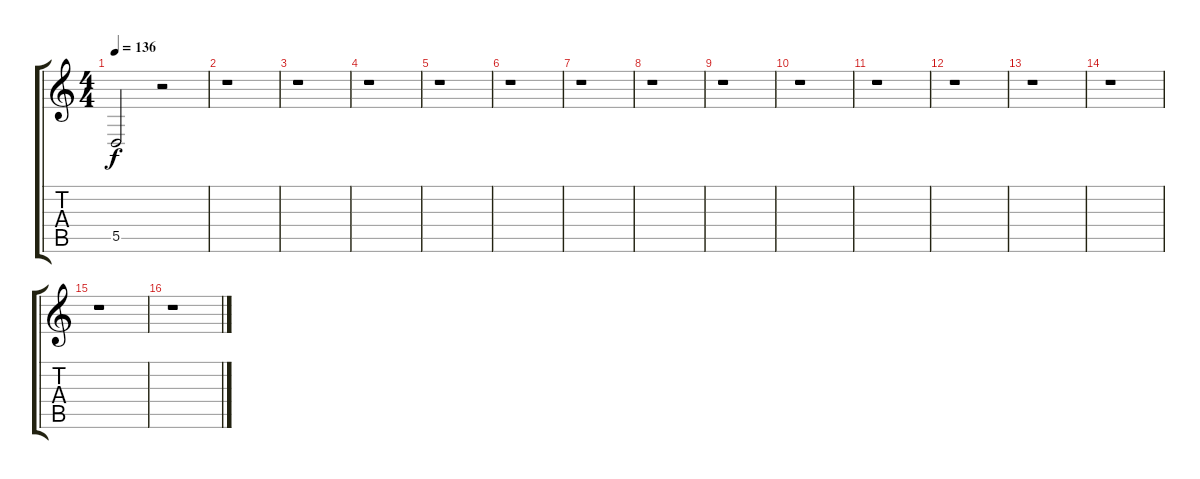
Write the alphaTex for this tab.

\track (" " " ") {instrument trumpet}
\staff {score tabs}
\tuning (E4 B3 G3 D3 A2 E2) {hide}
\ts (4 4)
\tempo 136
\clef g2
\ks c
5.5.2{dy f} r.2 |
r.1 |
r.1 |
r.1 |
r.1 |
r.1 |
r.1 |
r.1 |
r.1 |
r.1 |
r.1 |
r.1 |
r.1 |
r.1 |
r.1 |
r.1
